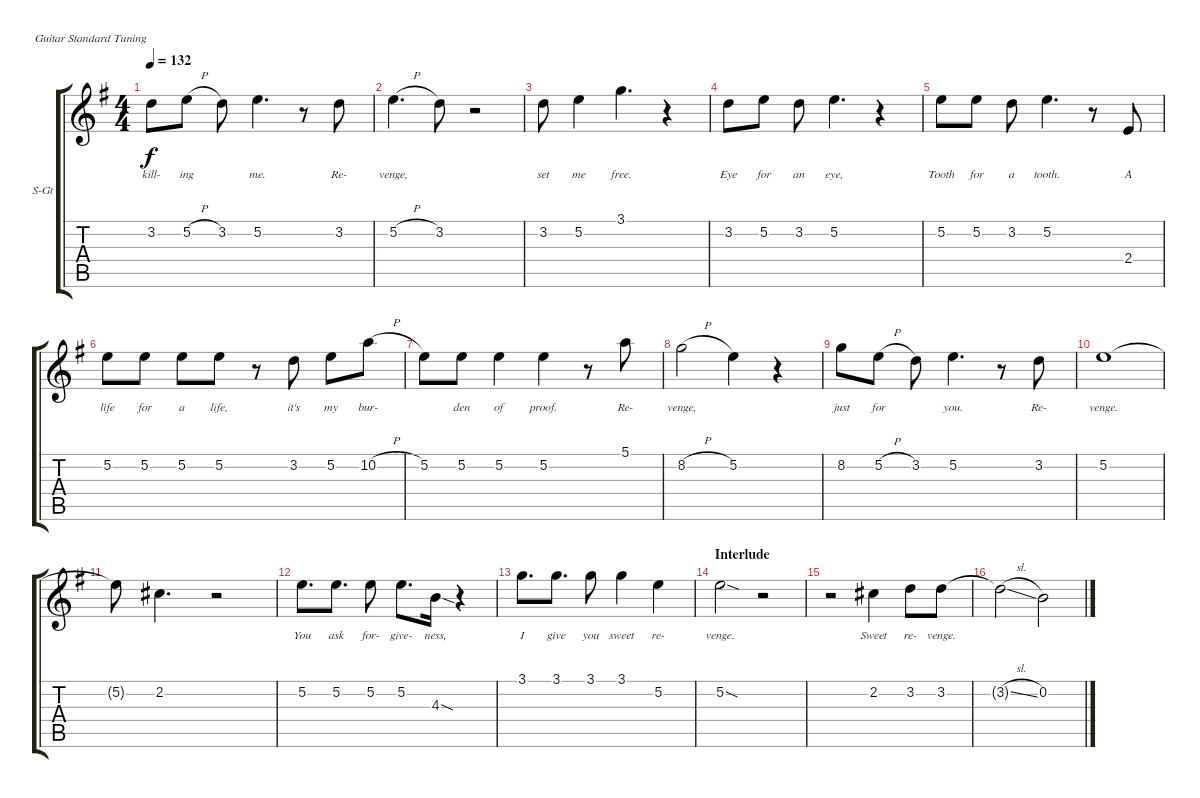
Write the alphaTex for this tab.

\bracketExtendMode groupsimilarinstruments
\firstSystemTrackNameOrientation horizontal
\otherSystemsTrackNameOrientation horizontal
\track ("Vocals" "S-Gt") {instrument clarinet}
\staff {score tabs}
\tuning (E4 B3 G3 D3 A2 E2)
\displaytranspose 12
\ts (4 4)
\tempo 132
\clef g2
\ks g
3.2.8{lyrics (0 "kill-") lyrics (1 "") lyrics (2 "") lyrics (3 "") lyrics (4 "") dy f} 5.2{h}.8{lyrics (0 "ing") lyrics (1 "") lyrics (2 "") lyrics (3 "") lyrics (4 "")} 3.2.8 5.2.4{d lyrics (0 "me.") lyrics (1 "") lyrics (2 "") lyrics (3 "") lyrics (4 "")} r.8 3.2.8{lyrics (0 "Re-") lyrics (1 "") lyrics (2 "") lyrics (3 "") lyrics (4 "")} |
5.2{h}.4{d lyrics (0 "venge,") lyrics (1 "") lyrics (2 "") lyrics (3 "") lyrics (4 "")} 3.2.8 r.2 |
3.2.8{lyrics (0 "set") lyrics (1 "") lyrics (2 "") lyrics (3 "") lyrics (4 "")} 5.2.4{lyrics (0 "me") lyrics (1 "") lyrics (2 "") lyrics (3 "") lyrics (4 "")} 3.1.4{d lyrics (0 "free.") lyrics (1 "") lyrics (2 "") lyrics (3 "") lyrics (4 "")} r.4 |
3.2.8{lyrics (0 "Eye") lyrics (1 "") lyrics (2 "") lyrics (3 "") lyrics (4 "")} 5.2.8{lyrics (0 "for") lyrics (1 "") lyrics (2 "") lyrics (3 "") lyrics (4 "")} 3.2.8{lyrics (0 "an") lyrics (1 "") lyrics (2 "") lyrics (3 "") lyrics (4 "")} 5.2.4{d lyrics (0 "eye,") lyrics (1 "") lyrics (2 "") lyrics (3 "") lyrics (4 "")} r.4 |
5.2.8{lyrics (0 "Tooth") lyrics (1 "") lyrics (2 "") lyrics (3 "") lyrics (4 "")} 5.2.8{lyrics (0 "for") lyrics (1 "") lyrics (2 "") lyrics (3 "") lyrics (4 "")} 3.2.8{lyrics (0 "a") lyrics (1 "") lyrics (2 "") lyrics (3 "") lyrics (4 "")} 5.2.4{d lyrics (0 "tooth.") lyrics (1 "") lyrics (2 "") lyrics (3 "") lyrics (4 "")} r.8 2.4.8{lyrics (0 "A") lyrics (1 "") lyrics (2 "") lyrics (3 "") lyrics (4 "")} |
5.2.8{lyrics (0 "life") lyrics (1 "") lyrics (2 "") lyrics (3 "") lyrics (4 "")} 5.2.8{lyrics (0 "for") lyrics (1 "") lyrics (2 "") lyrics (3 "") lyrics (4 "")} 5.2.8{lyrics (0 "a") lyrics (1 "") lyrics (2 "") lyrics (3 "") lyrics (4 "")} 5.2.8{lyrics (0 "life,") lyrics (1 "") lyrics (2 "") lyrics (3 "") lyrics (4 "")} r.8 3.2.8{lyrics (0 "it's") lyrics (1 "") lyrics (2 "") lyrics (3 "") lyrics (4 "")} 5.2.8{lyrics (0 "my") lyrics (1 "") lyrics (2 "") lyrics (3 "") lyrics (4 "")} 10.2{h}.8{lyrics (0 "bur-") lyrics (1 "") lyrics (2 "") lyrics (3 "") lyrics (4 "")} |
5.2.8 5.2.8{lyrics (0 "den") lyrics (1 "") lyrics (2 "") lyrics (3 "") lyrics (4 "")} 5.2.4{lyrics (0 "of") lyrics (1 "") lyrics (2 "") lyrics (3 "") lyrics (4 "")} 5.2.4{lyrics (0 "proof.") lyrics (1 "") lyrics (2 "") lyrics (3 "") lyrics (4 "")} r.8 5.1.8{lyrics (0 "Re-") lyrics (1 "") lyrics (2 "") lyrics (3 "") lyrics (4 "")} |
8.2{h}.2{lyrics (0 "venge,") lyrics (1 "") lyrics (2 "") lyrics (3 "") lyrics (4 "")} 5.2.4 r.4 |
8.2.8{lyrics (0 "just") lyrics (1 "") lyrics (2 "") lyrics (3 "") lyrics (4 "")} 5.2{h}.8{lyrics (0 "for") lyrics (1 "") lyrics (2 "") lyrics (3 "") lyrics (4 "")} 3.2.8 5.2.4{d lyrics (0 "you.") lyrics (1 "") lyrics (2 "") lyrics (3 "") lyrics (4 "")} r.8 3.2.8{lyrics (0 "Re-") lyrics (1 "") lyrics (2 "") lyrics (3 "") lyrics (4 "")} |
5.2.1{lyrics (0 "venge.") lyrics (1 "") lyrics (2 "") lyrics (3 "") lyrics (4 "")} |
5.2{t}.8 2.2.4{d} r.2 |
5.2.8{d lyrics (0 "You") lyrics (1 "") lyrics (2 "") lyrics (3 "") lyrics (4 "")} 5.2.8{d lyrics (0 "ask") lyrics (1 "") lyrics (2 "") lyrics (3 "") lyrics (4 "")} 5.2.8{lyrics (0 "for-") lyrics (1 "") lyrics (2 "") lyrics (3 "") lyrics (4 "")} 5.2.8{d lyrics (0 "give-") lyrics (1 "") lyrics (2 "") lyrics (3 "") lyrics (4 "")} 4.3{sod}.16{lyrics (0 "ness,") lyrics (1 "") lyrics (2 "") lyrics (3 "") lyrics (4 "")} r.4 |
3.1.8{d lyrics (0 "I") lyrics (1 "") lyrics (2 "") lyrics (3 "") lyrics (4 "")} 3.1.8{d lyrics (0 "give") lyrics (1 "") lyrics (2 "") lyrics (3 "") lyrics (4 "")} 3.1.8{lyrics (0 "you") lyrics (1 "") lyrics (2 "") lyrics (3 "") lyrics (4 "")} 3.1.4{lyrics (0 "sweet") lyrics (1 "") lyrics (2 "") lyrics (3 "") lyrics (4 "")} 5.2.4{lyrics (0 "re-") lyrics (1 "") lyrics (2 "") lyrics (3 "") lyrics (4 "")} |
\section ("" "Interlude")
5.2{sod}.2{lyrics (0 "venge.") lyrics (1 "") lyrics (2 "") lyrics (3 "") lyrics (4 "")} r.2 |
r.2 2.2.4{lyrics (0 "Sweet") lyrics (1 "") lyrics (2 "") lyrics (3 "") lyrics (4 "")} 3.2.8{lyrics (0 "re-") lyrics (1 "") lyrics (2 "") lyrics (3 "") lyrics (4 "")} 3.2.8{lyrics (0 "venge.") lyrics (1 "") lyrics (2 "") lyrics (3 "") lyrics (4 "")} |
3.2{sl t}.2 0.2.2
